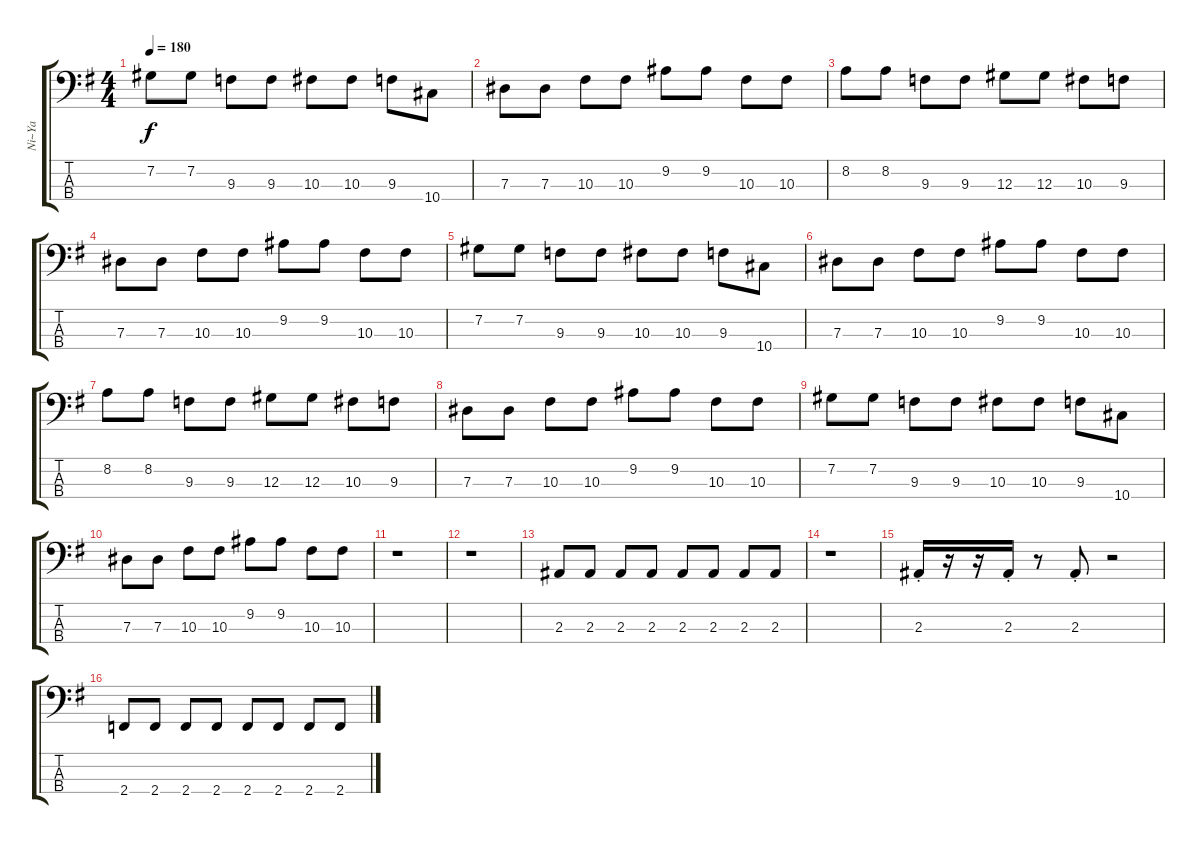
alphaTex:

\track ("Ni~Ya" "Ni~Ya") {instrument electricbasspick}
\staff {score tabs}
\tuning (Gb2 Db2 Ab1 Eb1) {hide}
\ts (4 4)
\tempo 180
\clef f4
\ks g
7.2.8{dy f} 7.2.8 9.3.8 9.3.8 10.3.8 10.3.8 9.3.8 10.4.8 |
7.3.8 7.3.8 10.3.8 10.3.8 9.2.8 9.2.8 10.3.8 10.3.8 |
8.2.8 8.2.8 9.3.8 9.3.8 12.3.8 12.3.8 10.3.8 9.3.8 |
7.3.8 7.3.8 10.3.8 10.3.8 9.2.8 9.2.8 10.3.8 10.3.8 |
7.2.8 7.2.8 9.3.8 9.3.8 10.3.8 10.3.8 9.3.8 10.4.8 |
7.3.8 7.3.8 10.3.8 10.3.8 9.2.8 9.2.8 10.3.8 10.3.8 |
8.2.8 8.2.8 9.3.8 9.3.8 12.3.8 12.3.8 10.3.8 9.3.8 |
7.3.8 7.3.8 10.3.8 10.3.8 9.2.8 9.2.8 10.3.8 10.3.8 |
7.2.8 7.2.8 9.3.8 9.3.8 10.3.8 10.3.8 9.3.8 10.4.8 |
7.3.8 7.3.8 10.3.8 10.3.8 9.2.8 9.2.8 10.3.8 10.3.8 |
r.1 |
r.1 |
2.3.8 2.3.8 2.3.8 2.3.8 2.3.8 2.3.8 2.3.8 2.3.8 |
r.1 |
2.3{st}.16 r.16 r.16 2.3{st}.16 r.8 2.3{st}.8 r.2 |
2.4.8 2.4.8 2.4.8 2.4.8 2.4.8 2.4.8 2.4.8 2.4.8
